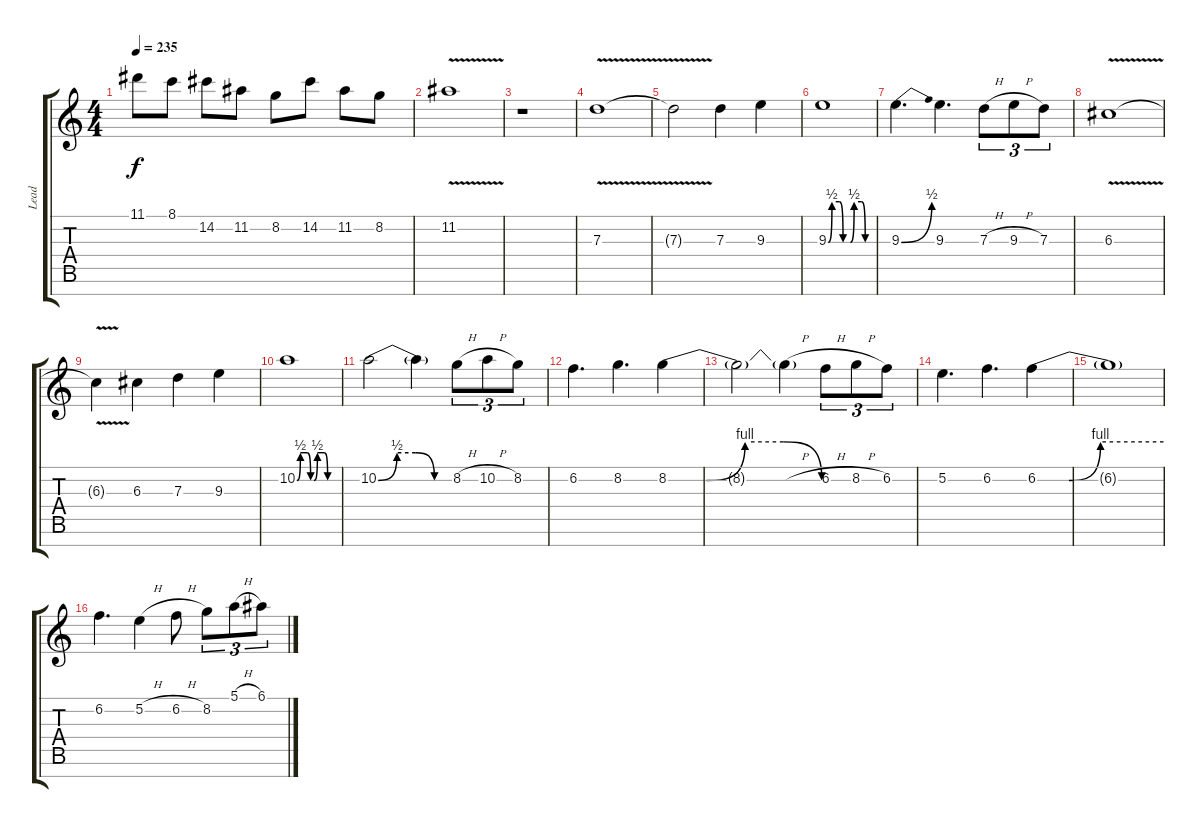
\track ("Lead" "Lead") {instrument distortionguitar}
\staff {score tabs}
\tuning (E4 B3 G3 D3 A2 E2 B1) {hide}
\ts (4 4)
\tempo 235
\clef g2
\ks c
11.1.8{dy f} 8.1.8 14.2.8 11.2.8 8.2.8 14.2.8 11.2.8 8.2.8 |
11.2{v}.1 |
r.1 |
7.3{v}.1 |
7.3{t}.2 7.3.4 9.3.4 |
9.3{be (custom 0 0 5 2 15 2 20 0 30 0 35 2 45 2 50 0 60 0)}.1 |
9.3{be (bend 0 0 60 2)}.4{d} 9.3.4{d} 7.3{h}.8{tu (3 2)} 9.3{h}.8{tu (3 2)} 7.3.8{tu (3 2)} |
6.3{v}.1 |
6.3{t}.4 6.3.4 7.3.4 9.3.4 |
10.2{be (custom 0 0 5 2 15 2 20 0 25 0 30 2 40 2 45 0 60 0)}.1 |
10.2{be (custom 0 0 15 2 30 2 45 0 60 0)}.2 10.2{t}.4 8.2{h}.8{tu (3 2)} 10.2{h}.8{tu (3 2)} 8.2.8{tu (3 2)} |
6.2.4{d} 8.2.4{d} 8.2{be (custom 0 0 15 0 30 4 45 4 60 0)}.4 |
8.2{t}.2 8.2{h t}.4 6.2{h}.8{tu (3 2)} 8.2{h}.8{tu (3 2)} 6.2.8{tu (3 2)} |
5.2.4{d} 6.2.4{d} 6.2{be (custom 0 0 15 0 30 4 60 4)}.4 |
6.2{t}.1 |
6.2.4{d} 5.2{h}.4 6.2{h}.8 8.2.8{tu (3 2)} 5.1{h}.8{tu (3 2)} 6.1.8{tu (3 2)}
